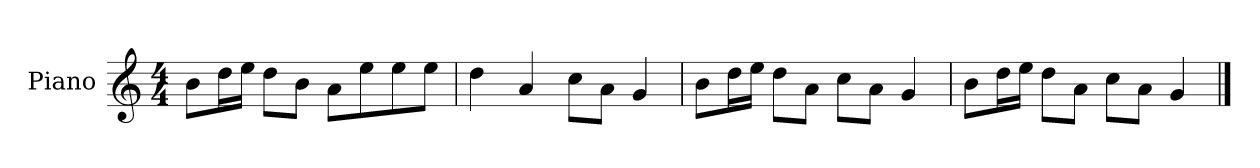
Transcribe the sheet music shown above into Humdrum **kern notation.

**kern
*part1
*staff1
*I"Piano
*I'P-no
*clefG2
*k[]
*M4/4
*MM90
=1
8b\L
16dd\L
16ee\JJ
8dd\L
8b\J
8a\L
8ee\
8ee\
8ee\J
=2
4dd\
4a/
8cc\L
8a\J
4g/
=3
8b\L
16dd\L
16ee\JJ
8dd\L
8a\J
8cc\L
8a\J
4g/
=4
8b\L
16dd\L
16ee\JJ
8dd\L
8a\J
8cc\L
8a\J
4g/
==
*-
